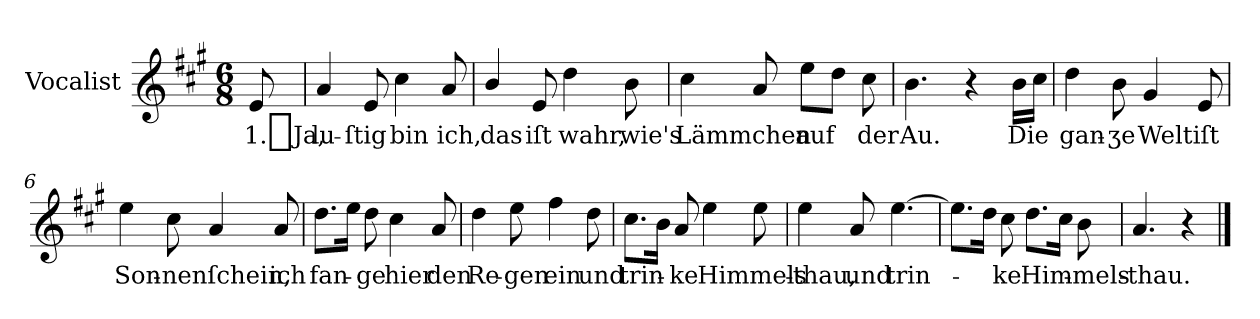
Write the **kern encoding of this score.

**kern	**text
*part1	*part1
*staff1	*staff1
*I"Vocalist	*
*clefG2	*
*k[f#c#g#]	*
*A:	*
*M6/8	*
=	=
8e	1._Ja,
=1	=1
4a	lu-
8e	-ſtig
4cc#	bin
8a	ich,
=2	=2
4b/	das
8e	iſt
4dd	wahr,
8b	wie's
=3	=3
4cc#	Lämmchen
8a	.
8eeL	auf
8ddJ	.
8cc#	der
=4	=4
4.b	Au.
4r	.
16bLL	Die
16cc#JJ	.
=5	=5
4dd	gan-
8b	-ʒe
4g#	Welt
8e	iſt
=6	=6
4ee	Son-
8cc#	-nenſchein,
4a	.
8a	ich
=7	=7
8.ddL	fan-
16eeJk	.
8dd	-ge
4cc#	hier
8a	den
=8	=8
4dd	Re-
8ee	-gen
4ff#	ein
8dd	und
=9	=9
8.cc#L	trin-
16bJk	.
8a	-ke
4ee	Himmels-
8ee	.
=10	=10
4ee	-thau,
8a	und
[4.ee	trin-
=11	=11
8.eeL]	.
16ddJk	.
8cc#	-ke
8.ddL	Him-
16cc#Jk	.
8b	-mels-
=12	=12
4.a	-thau.
4r	.
==	==
*-	*-
